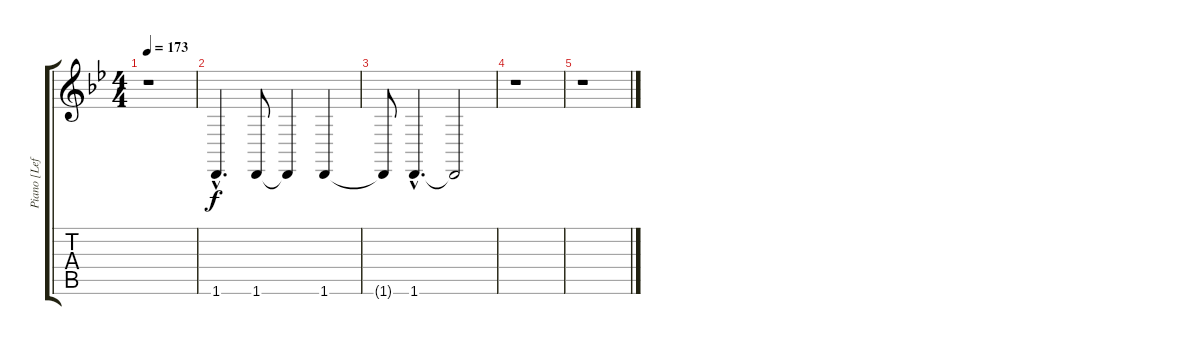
\track ("Piano [Left hand]" "Piano [Lef") {instrument acousticgrandpiano}
\staff {score tabs}
\tuning (Eb4 Bb3 Gb3 Db3 Ab2 Db2) {hide}
\ts (4 4)
\tempo 173
\clef g2
\ks bb
r.1{dy f} |
1.6{hac}.4{d} 1.6.8 1.6{t}.4 1.6.4 |
1.6{t}.8 1.6{hac}.4{d} 1.6{t}.2 |
r.1 |
r.1
